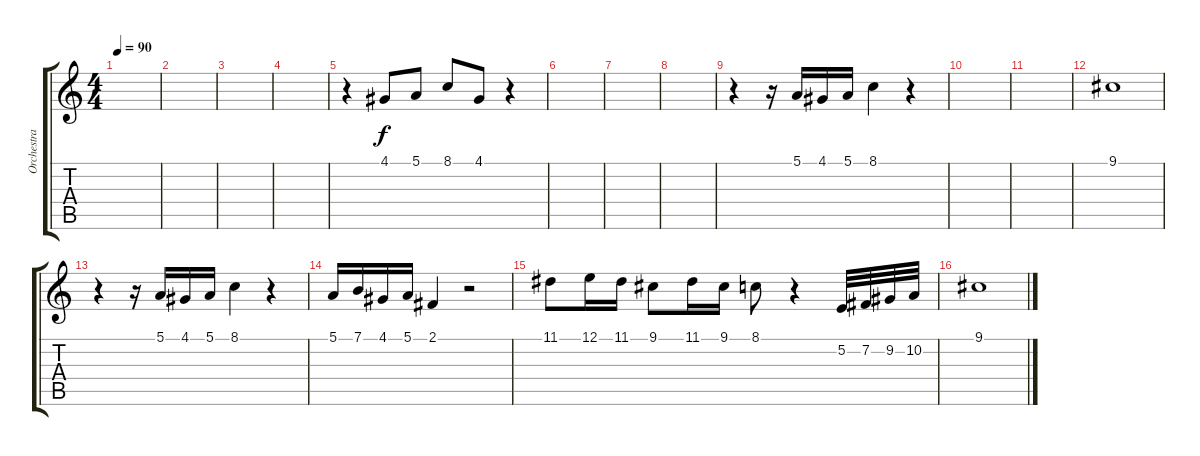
\track ("Orchestra " "Orchestra ") {instrument violin}
\staff {score tabs}
\tuning (E4 B3 G3 D3 A2 E2) {hide}
\ts (4 4)
\tempo 90
\clef g2
\ks c
|
|
|
|
r.4 4.1.8 5.1.8 8.1.8 4.1.8 r.4 |
|
|
|
r.4 r.16 5.1.16 4.1.16 5.1.16 8.1.4 r.4 |
|
|
9.1.1 |
r.4 r.16 5.1.16 4.1.16 5.1.16 8.1.4 r.4 |
5.1.16 7.1.16 4.1.16 5.1.16 2.1.4 r.2 |
11.1.8 12.1.16 11.1.16 9.1.8 11.1.16 9.1.16 8.1.8 r.4 5.2.32 7.2.32 9.2.32 10.2.32 |
9.1.1
